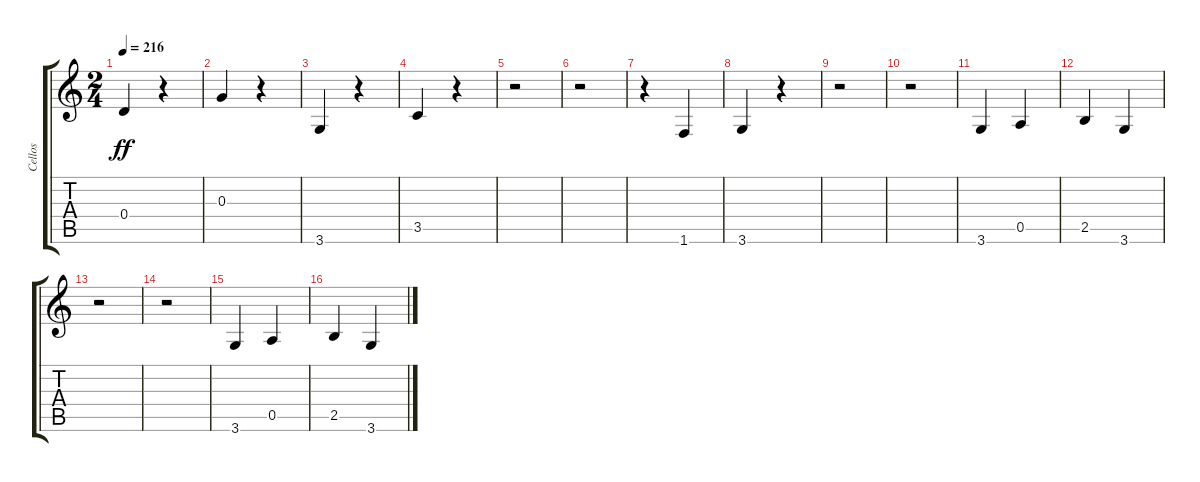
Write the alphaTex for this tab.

\track ("Cellos" "Cellos") {instrument contrabass}
\staff {score tabs}
\tuning (E4 B3 G3 D3 A2 E2) {hide}
\ts (2 4)
\tempo 216
\clef g2
\ks c
0.4.4{dy ff} r.4 |
0.3.4 r.4 |
3.6.4 r.4 |
3.5.4 r.4 |
r.2 |
r.2 |
r.4 1.6.4 |
3.6.4 r.4 |
r.2 |
r.2 |
3.6.4 0.5.4 |
2.5.4 3.6.4 |
r.2 |
r.2 |
3.6.4 0.5.4 |
2.5.4 3.6.4
